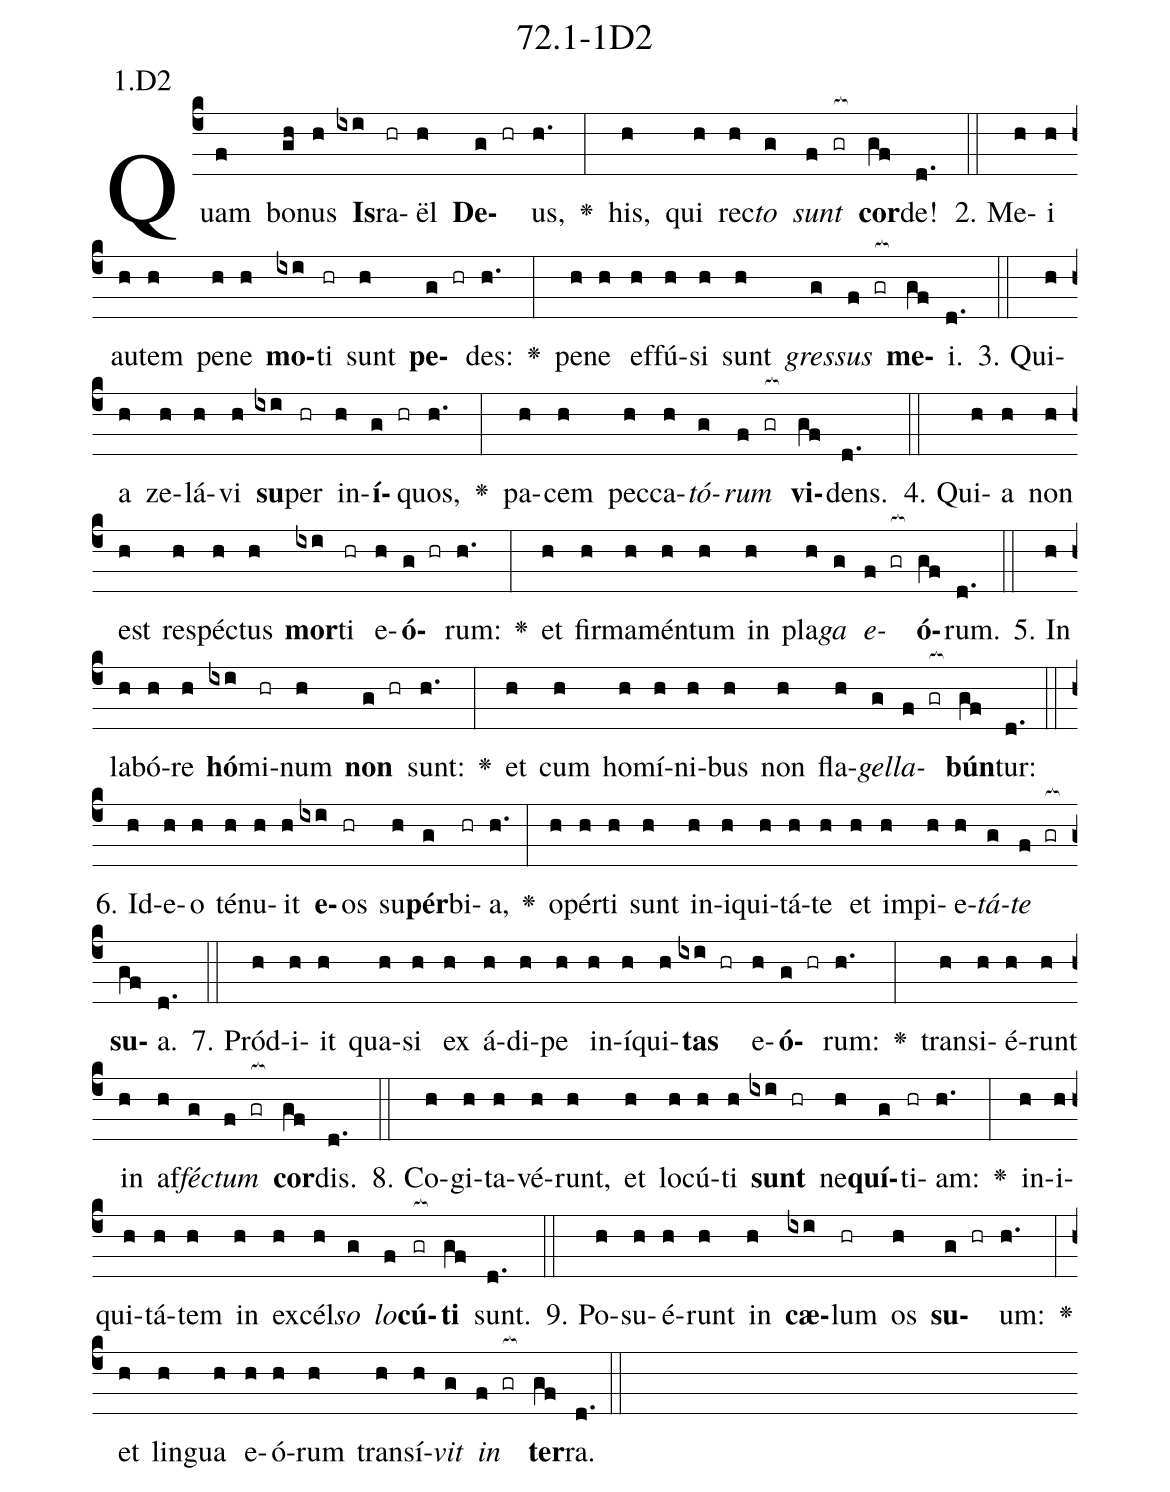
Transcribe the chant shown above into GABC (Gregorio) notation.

name: 72.1-1D2;
annotation: 1.D2;
%%
(c4)Quam(f) bo(gh)nus(h) <b>Is</b>(ixi)ra(hr)ël(h) <b>De</b>(g hr)us,(h.) <v>\greheightstar</v>(:) his,(h) qui(h) rec(h)<i>to</i>(g) <i>sunt</i>(f gr[ocb:1{]) <b>cor</b>(gf[ocb:0}])de!(d.) (::)
2. Me(h)i(h) au(h)tem(h) pe(h)ne(h) <b>mo</b>(ixi)ti(hr) sunt(h) <b>pe</b>(g hr)des:(h.) <v>\greheightstar</v>(:) pe(h)ne(h) ef(h)fú(h)si(h) sunt(h) <i>gres</i>(g)<i>sus</i>(f gr[ocb:1{]) <b>me</b>(gf[ocb:0}])i.(d.) (::)
3. Qui(h)a(h) ze(h)lá(h)vi(h) <b>su</b>(ixi)per(hr) in(h)<b>í</b>(g hr)quos,(h.) <v>\greheightstar</v>(:) pa(h)cem(h) pec(h)ca(h)<i>tó</i>(g)<i>rum</i>(f gr[ocb:1{]) <b>vi</b>(gf[ocb:0}])dens.(d.) (::)
4. Qui(h)a(h) non(h) est(h) re(h)spéc(h)tus(h) <b>mor</b>(ixi)ti(hr) e(h)<b>ó</b>(g hr)rum:(h.) <v>\greheightstar</v>(:) et(h) fir(h)ma(h)mén(h)tum(h) in(h) pla(h)<i>ga</i>(g) <i>e</i>(f gr[ocb:1{])<b>ó</b>(gf[ocb:0}])rum.(d.) (::)
5. In(h) la(h)bó(h)re(h) <b>hó</b>(ixi)mi(hr)num(h) <b>non</b>(g hr) sunt:(h.) <v>\greheightstar</v>(:) et(h) cum(h) ho(h)mí(h)ni(h)bus(h) non(h) fla(h)<i>gel</i>(g)<i>la</i>(f gr[ocb:1{])<b>bún</b>(gf[ocb:0}])tur:(d.) (::)
6. Id(h)e(h)o(h) té(h)nu(h)it(h) <b>e</b>(ixi)os(hr) su(h)<b>pér</b>(g)bi(hr)a,(h.) <v>\greheightstar</v>(:) o(h)pér(h)ti(h) sunt(h) in(h)i(h)qui(h)tá(h)te(h) et(h) im(h)pi(h)e(h)<i>tá</i>(g)<i>te</i>(f gr[ocb:1{]) <b>su</b>(gf[ocb:0}])a.(d.) (::)
7. Pród(h)i(h)it(h) qua(h)si(h) ex(h) á(h)di(h)pe(h) in(h)í(h)qui(h)<b>tas</b>(ixi hr) e(h)<b>ó</b>(g hr)rum:(h.) <v>\greheightstar</v>(:) trans(h)i(h)é(h)runt(h) in(h) af(h)<i>féc</i>(g)<i>tum</i>(f gr[ocb:1{]) <b>cor</b>(gf[ocb:0}])dis.(d.) (::)
8. Co(h)gi(h)ta(h)vé(h)runt,(h) et(h) lo(h)cú(h)ti(h) <b>sunt</b>(ixi hr) ne(h)<b>quí</b>(g)ti(hr)am:(h.) <v>\greheightstar</v>(:) in(h)i(h)qui(h)tá(h)tem(h) in(h) ex(h)cél(h)<i>so</i>(g) <i>lo</i>(f)<b>cú</b>(gr[ocb:1{])<b>ti</b>(gf[ocb:0}]) sunt.(d.) (::)
9. Po(h)su(h)é(h)runt(h) in(h) <b>cæ</b>(ixi)lum(hr) os(h) <b>su</b>(g hr)um:(h.) <v>\greheightstar</v>(:) et(h) lin(h)gua(h) e(h)ó(h)rum(h) trans(h)í(h)<i>vit</i>(g) <i>in</i>(f gr[ocb:1{]) <b>ter</b>(gf[ocb:0}])ra.(d.) (::)
